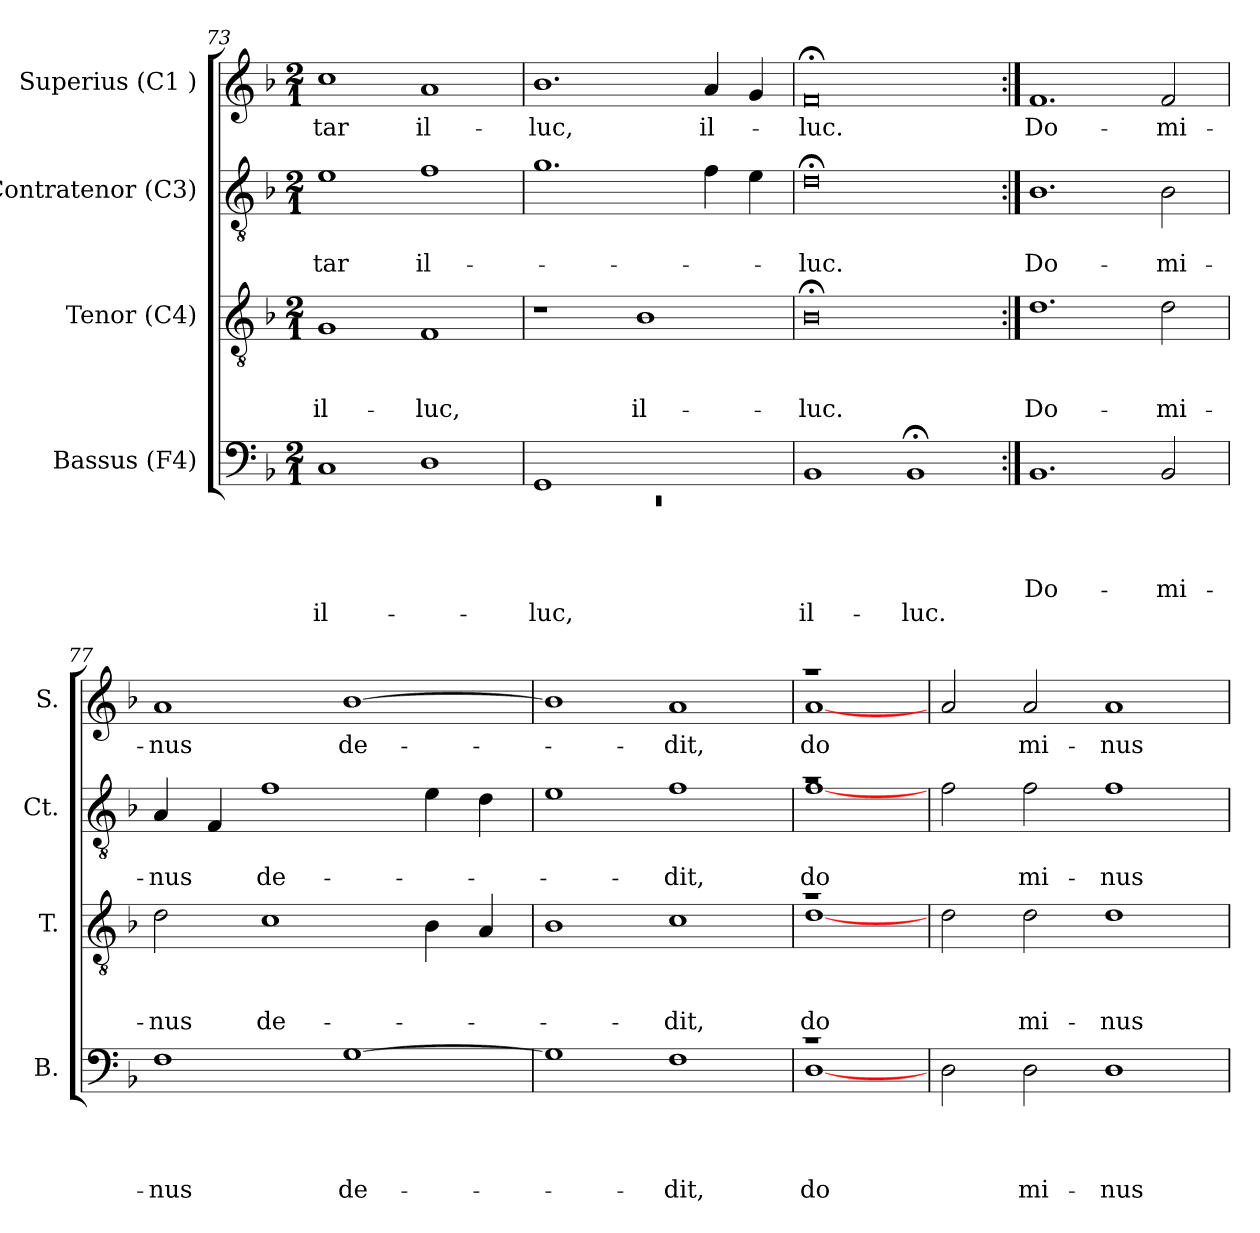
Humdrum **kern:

**kern	**text	**text	**text	**text	**text	**kern	**text	**text	**text	**kern	**text	**text	**kern	**text
*part4	*part4	*part4	*part4	*part4	*part4	*part3	*part3	*part3	*part3	*part2	*part2	*part2	*part1	*part1
*staff4	*staff4	*staff4	*staff4	*staff4	*staff4	*staff3	*staff3	*staff3	*staff3	*staff2	*staff2	*staff2	*staff1	*staff1
*I"Bassus (F4)	*	*	*	*	*	*I"Tenor (C4)	*	*	*	*I"Contratenor (C3)	*	*	*I"Superius (C1 )	*
*I'B.	*	*	*	*	*	*I'T.	*	*	*	*I'Ct.	*	*	*I'S.	*
*clefF4	*	*	*	*	*	*clefGv2	*	*	*	*clefGv2	*	*	*clefG2	*
*k[b-]	*	*	*	*	*	*k[b-]	*	*	*	*k[b-]	*	*	*k[b-]	*
*F:	*	*	*	*	*	*F:	*	*	*	*F:	*	*	*F:	*
*M2/1	*	*	*	*	*	*M2/1	*	*	*	*M2/1	*	*	*M2/1	*
=73	=73	=73	=73	=73	=73	=73	=73	=73	=73	=73	=73	=73	=73	=73
!	!	!	!	!	!LO:LY:b:rj	!	!	!	!LO:LY:b:rj	!	!	!LO:LY:b	!	!LO:LY:b
1C	.	.	.	.	il-	1G	.	.	il-	1e	.	-tar	1cc	-tar
!	!	!	!	!	!	!	!	!	!LO:LY:b	!	!	!LO:LY:b:rj	!	!LO:LY:b:rj
1D	.	.	.	.	.	1F	.	.	-luc,	1f	.	il-	1a	il-
=74	=74	=74	=74	=74	=74	=74	=74	=74	=74	=74	=74	=74	=74	=74
*^	*	*	*	*	*	*	*	*	*	*	*	*	*	*
!	!LO:N:vis=1	!	!	!	!	!LO:LY:b	!	!	!	!	!	!	!	!	!LO:LY:b
1GG	0rEE	.	.	.	.	-luc,	1r	.	.	.	1.g	.	.	1.b-	-luc,
!	!	!	!	!	!	!	!	!	!	!LO:LY:b:rj	!	!	!	!	!
1ryy	.	.	.	.	.	.	1B-	.	.	il-	.	.	.	.	.
!	!	!	!	!	!	!	!	!	!	!	!	!	!	!	!LO:LY:b
.	.	.	.	.	.	.	.	.	.	.	4f\	.	.	4a/	il-
.	.	.	.	.	.	.	.	.	.	.	4e\	.	.	4g/	.
*v	*v	*	*	*	*	*	*	*	*	*	*	*	*	*	*
=75	=75	=75	=75	=75	=75	=75	=75	=75	=75	=75	=75	=75	=75	=75
!	!	!	!	!	!LO:LY:b:rj	!	!	!	!LO:LY:b	!	!	!LO:LY:b	!	!LO:LY:b
1BB-	.	.	.	.	il-	0B-;<	.	.	-luc.	0d;<	.	-luc.	0f;	-luc.
!	!	!	!	!	!LO:LY:b	!	!	!	!	!	!	!	!	!
1BB-;	.	.	.	.	-luc.	.	.	.	.	.	.	.	.	.
=76:|!	=76:|!	=76:|!	=76:|!	=76:|!	=76:|!	=76:|!	=76:|!	=76:|!	=76:|!	=76:|!	=76:|!	=76:|!	=76:|!	=76:|!
!	!	!	!	!LO:LY:b	!	!	!	!	!LO:LY:b	!	!	!LO:LY:b	!	!LO:LY:b
1.BB-	.	.	.	-Do-	.	1.d	.	.	Do-	1.B-	.	Do-	1.f	Do-
!	!	!	!	!LO:LY:b	!	!	!	!	!LO:LY:b	!	!	!LO:LY:b	!	!LO:LY:b
2BB-/	.	.	.	-mi-	.	2d\	.	.	-mi-	2B-\	.	-mi-	2f/	-mi-
=77	=77	=77	=77	=77	=77	=77	=77	=77	=77	=77	=77	=77	=77	=77
!	!	!	!	!LO:LY:b	!	!	!	!	!LO:LY:b	!	!	!LO:LY:b	!	!LO:LY:b
1F	.	.	.	-nus	.	2d\	.	.	-nus	4A/	.	-nus	1a	-nus
.	.	.	.	.	.	.	.	.	.	4F/	.	.	.	.
!	!	!	!	!	!	!	!	!	!LO:LY:b	!	!	!LO:LY:b	!	!
.	.	.	.	.	.	1c	.	.	de-	1f	.	de-	.	.
!	!	!	!	!LO:LY:b	!	!	!	!	!	!	!	!	!	!LO:LY:b
[<1G	.	.	.	de-	.	.	.	.	.	.	.	.	[<1b-	de-
.	.	.	.	.	.	4B-\	.	.	.	4e\	.	.	.	.
.	.	.	.	.	.	4A/	.	.	.	4d\	.	.	.	.
!!LO:LB:g=z
=78	=78	=78	=78	=78	=78	=78	=78	=78	=78	=78	=78	=78	=78	=78
1G]	.	.	.	.	.	1B-	.	.	.	1e	.	.	1b-]	.
!	!	!	!	!LO:LY:b	!	!	!	!	!LO:LY:b	!	!	!LO:LY:b	!	!LO:LY:b
1F	.	.	.	-dit,	.	1c	.	.	-dit,	1f	.	-dit,	1a	-dit,
=79	=79	=79	=79	=79	=79	=79	=79	=79	=79	=79	=79	=79	=79	=79
*^	*	*	*	*	*	*	*	*	*	*	*	*	*	*
!	!	!	!	!	!LO:LY:b	!	!	!	!	!LO:LY:b	!	!	!LO:LY:b	!	!LO:LY:b
*	*	*	*	*	*	*	*^	*	*	*	*^	*	*	*^	*
1rc	[>1D	.	.	.	do-	.	1ra	[>1d	.	.	do-	1ra	[>1f	.	do-	1raa	[<1a	do-
*v	*v	*	*	*	*	*	*	*	*	*	*	*v	*v	*	*	*v	*v	*
*	*	*	*	*	*	*v	*v	*	*	*	*	*	*	*	*
=80	=80	=80	=80	=80	=80	=80	=80	=80	=80	=80	=80	=80	=80	=80
2D\	.	.	.	.	.	2d\	.	.	.	2f\	.	.	2a/	.
!	!	!	!	!LO:LY:b	!	!	!	!	!LO:LY:b	!	!	!LO:LY:b	!	!LO:LY:b
2D\	.	.	.	-mi-	.	2d\	.	.	-mi-	2f\	.	-mi-	2a/	-mi-
!	!	!	!	!LO:LY:b	!	!	!	!	!LO:LY:b	!	!	!LO:LY:b	!	!LO:LY:b
1D	.	.	.	-nus	.	1d	.	.	-nus	1f	.	-nus	1a	-nus
=	=	=	=	=	=	=	=	=	=	=	=	=	=	=
*-	*-	*-	*-	*-	*-	*-	*-	*-	*-	*-	*-	*-	*-	*-
